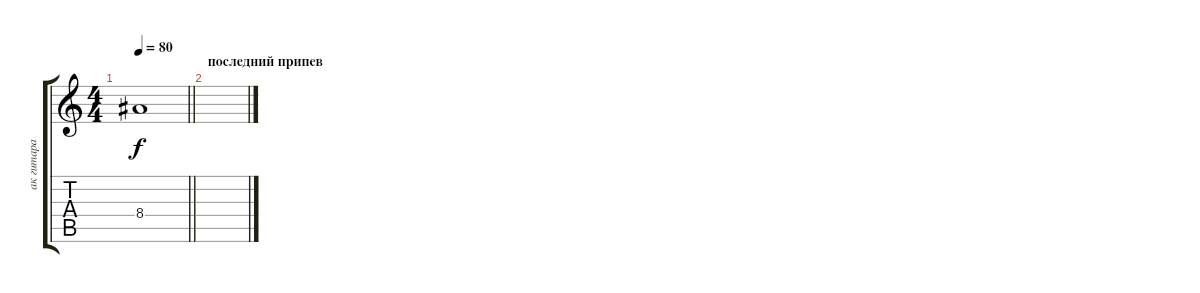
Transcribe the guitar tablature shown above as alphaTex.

\track ("ак гитара" "ак гитара") {instrument acousticguitarsteel}
\staff {score tabs}
\tuning (E4 B3 G3 D3 A2 E2) {hide}
\ts (4 4)
\tempo 80
\clef g2
\barLineRight lightlight
\ks c
8.4.1{dy f} |
\section ("" "последний припев")
